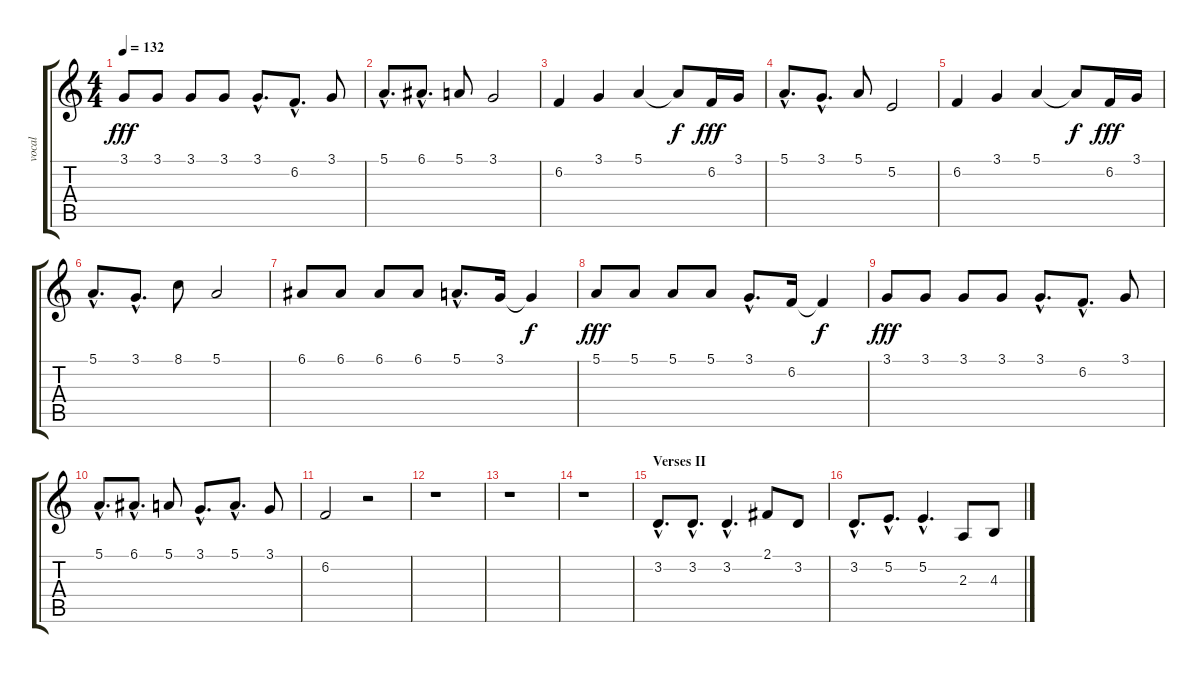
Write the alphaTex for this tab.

\track ("vocal" "vocal") {instrument altosax}
\staff {score tabs}
\tuning (E4 B3 G3 D3 A2 E2) {hide}
\ts (4 4)
\tempo 132
\clef g2
\ks c
3.1.8{dy fff} 3.1.8 3.1.8 3.1.8 3.1{hac}.8{d} 6.2{hac}.8{d} 3.1.8 |
5.1{hac}.8{d} 6.1{hac}.8{d} 5.1.8 3.1.2 |
6.2.4 3.1.4 5.1.4 5.1{t}.8{dy f} 6.2.16{dy fff} 3.1.16 |
5.1{hac}.8{d} 3.1{hac}.8{d} 5.1.8 5.2.2 |
6.2.4 3.1.4 5.1.4 5.1{t}.8{dy f} 6.2.16{dy fff} 3.1.16 |
5.1{hac}.8{d} 3.1{hac}.8{d} 8.1.8 5.1.2 |
6.1.8 6.1.8 6.1.8 6.1.8 5.1{hac}.8{d} 3.1.16 3.1{t}.4{dy f} |
5.1.8{dy fff} 5.1.8 5.1.8 5.1.8 3.1{hac}.8{d} 6.2.16 6.2{t}.4{dy f} |
3.1.8{dy fff} 3.1.8 3.1.8 3.1.8 3.1{hac}.8{d} 6.2{hac}.8{d} 3.1.8 |
5.1{hac}.8{d} 6.1{hac}.8{d} 5.1.8 3.1{hac}.8{d} 5.1{hac}.8{d} 3.1.8 |
6.2.2 r.2 |
r.1 |
r.1 |
r.1 |
\section ("" "Verses II")
3.2{hac}.8{d} 3.2{hac}.8{d} 3.2{hac}.4{d} 2.1.8 3.2.8 |
3.2{hac}.8{d} 5.2{hac}.8{d} 5.2{hac}.4{d} 2.3.8 4.3.8
